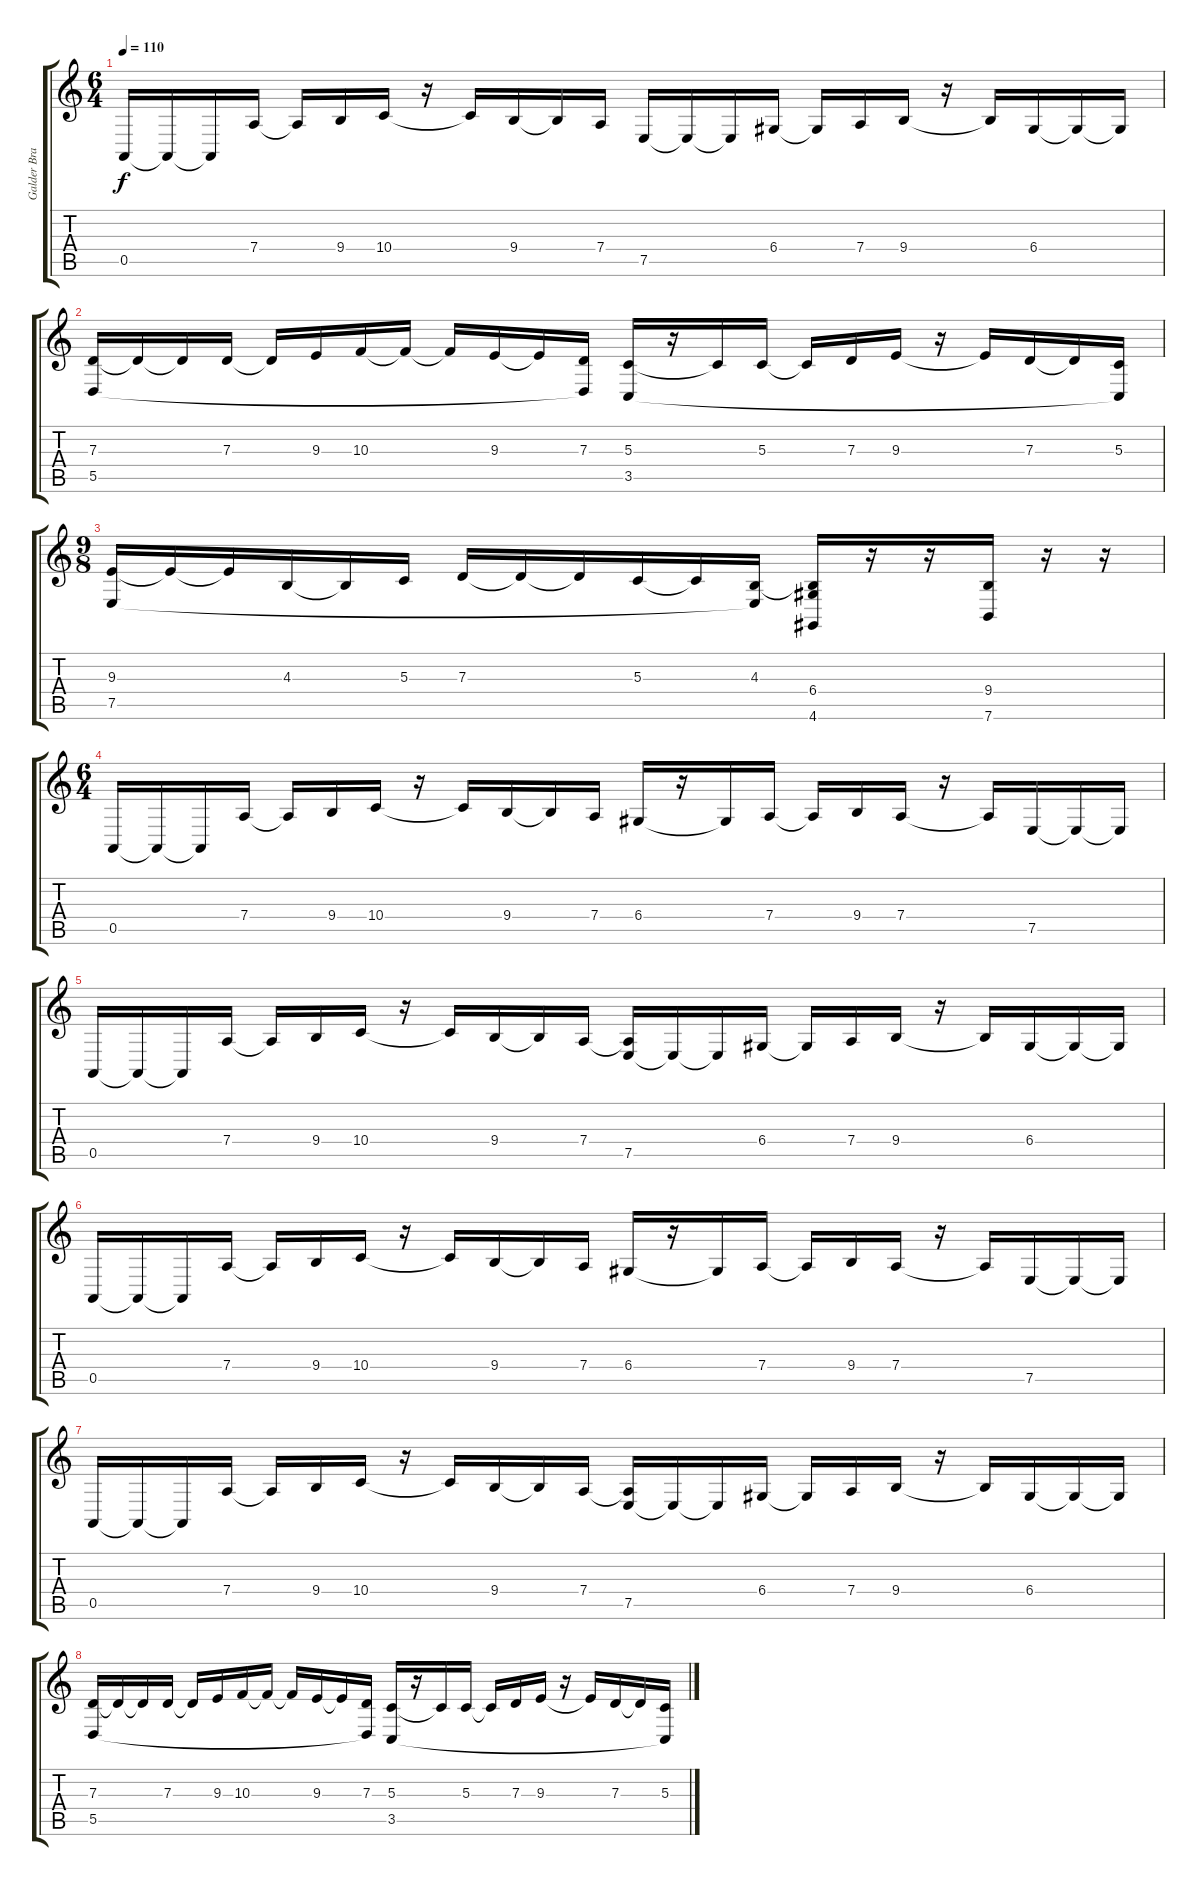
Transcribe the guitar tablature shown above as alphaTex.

\track ("Galder Brass Section" "Galder Bra") {instrument brasssection}
\staff {score tabs}
\tuning (E4 B3 G3 D3 A2 E2) {hide}
\ts (6 4)
\tempo 110
\clef g2
\ks c
0.5.16{dy f} 0.5{t}.16 0.5{t}.16 7.4.16 7.4{t}.16 9.4.16 10.4.16 r.16 10.4{t}.16 9.4.16 9.4{t}.16 7.4.16 7.5.16 7.5{t}.16 7.5{t}.16 6.4.16 6.4{t}.16 7.4.16 9.4.16 r.16 9.4{t}.16 6.4.16 6.4{t}.16 6.4{t}.16 |
(7.3 5.5).16 7.3{t}.16 7.3{t}.16 7.3.16 7.3{t}.16 9.3.16 10.3.16 10.3{t}.16 10.3{t}.16 9.3.16 9.3{t}.16 (7.3 5.5{t}).16 (5.3 3.5).16 r.16 5.3{t}.16 5.3.16 5.3{t}.16 7.3.16 9.3.16 r.16 9.3{t}.16 7.3.16 7.3{t}.16 (5.3 3.5{t}).16 |
\ts (9 8)
(9.3 7.5).16 9.3{t}.16 9.3{t}.16 4.3.16 4.3{t}.16 5.3.16 7.3.16 7.3{t}.16 7.3{t}.16 5.3.16 5.3{t}.16 (4.3 7.5{t}).16 (4.3{t} 6.4 4.6).16 r.16 r.16 (9.4 7.6).16 r.16 r.16 |
\ts (6 4)
0.5.16 0.5{t}.16 0.5{t}.16 7.4.16 7.4{t}.16 9.4.16 10.4.16 r.16 10.4{t}.16 9.4.16 9.4{t}.16 7.4.16 6.4.16 r.16 6.4{t}.16 7.4.16 7.4{t}.16 9.4.16 7.4.16 r.16 7.4{t}.16 7.5.16 7.5{t}.16 7.5{t}.16 |
0.5.16 0.5{t}.16 0.5{t}.16 7.4.16 7.4{t}.16 9.4.16 10.4.16 r.16 10.4{t}.16 9.4.16 9.4{t}.16 7.4.16 (7.4{t} 7.5).16 7.5{t}.16 7.5{t}.16 6.4.16 6.4{t}.16 7.4.16 9.4.16 r.16 9.4{t}.16 6.4.16 6.4{t}.16 6.4{t}.16 |
0.5.16 0.5{t}.16 0.5{t}.16 7.4.16 7.4{t}.16 9.4.16 10.4.16 r.16 10.4{t}.16 9.4.16 9.4{t}.16 7.4.16 6.4.16 r.16 6.4{t}.16 7.4.16 7.4{t}.16 9.4.16 7.4.16 r.16 7.4{t}.16 7.5.16 7.5{t}.16 7.5{t}.16 |
0.5.16 0.5{t}.16 0.5{t}.16 7.4.16 7.4{t}.16 9.4.16 10.4.16 r.16 10.4{t}.16 9.4.16 9.4{t}.16 7.4.16 (7.4{t} 7.5).16 7.5{t}.16 7.5{t}.16 6.4.16 6.4{t}.16 7.4.16 9.4.16 r.16 9.4{t}.16 6.4.16 6.4{t}.16 6.4{t}.16 |
(7.3 5.5).16 7.3{t}.16 7.3{t}.16 7.3.16 7.3{t}.16 9.3.16 10.3.16 10.3{t}.16 10.3{t}.16 9.3.16 9.3{t}.16 (7.3 5.5{t}).16 (5.3 3.5).16 r.16 5.3{t}.16 5.3.16 5.3{t}.16 7.3.16 9.3.16 r.16 9.3{t}.16 7.3.16 7.3{t}.16 (5.3 3.5{t}).16
